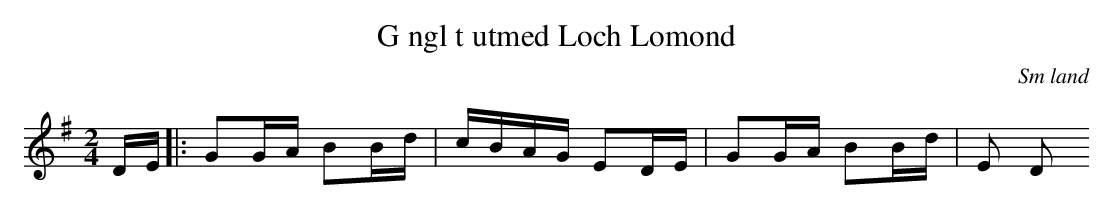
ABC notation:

X:1
T:G ngl t utmed Loch Lomond
O:Sm land
M:2/4
L:1/8
K:G
D/2E/2|:GG/2A/2 BB/2d/2 | c/2B/2A/2G/2 ED/2E/2 | GG/2A/2 BB/2d/2 | E D
